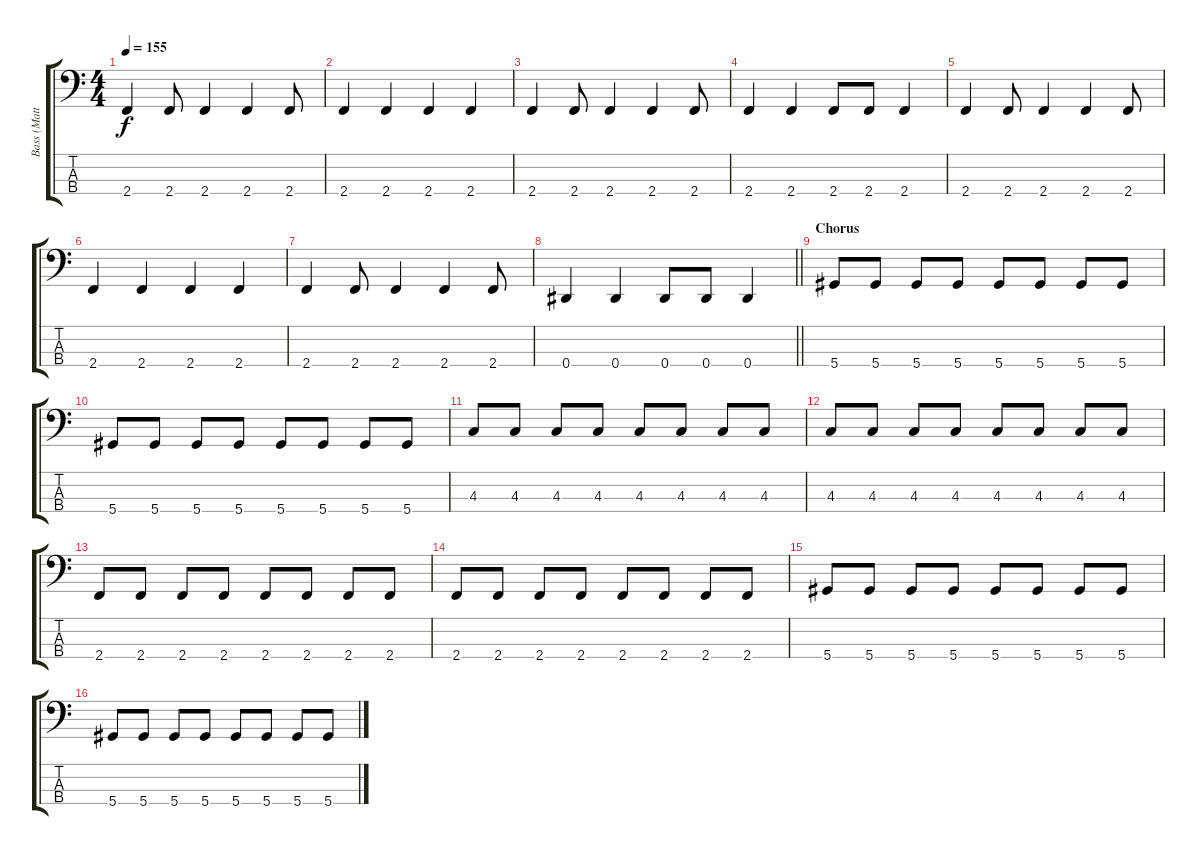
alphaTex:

\track ("Bass (Matt)" "Bass (Matt") {instrument electricbassfinger}
\staff {score tabs}
\tuning (Gb2 Db2 Ab1 Eb1) {hide}
\ts (4 4)
\tempo 155
\clef f4
\ks c
2.4.4{dy f} 2.4.8 2.4.4 2.4.4 2.4.8 |
2.4.4 2.4.4 2.4.4 2.4.4 |
2.4.4 2.4.8 2.4.4 2.4.4 2.4.8 |
2.4.4 2.4.4 2.4.8 2.4.8 2.4.4 |
2.4.4 2.4.8 2.4.4 2.4.4 2.4.8 |
2.4.4 2.4.4 2.4.4 2.4.4 |
2.4.4 2.4.8 2.4.4 2.4.4 2.4.8 |
\barLineRight lightlight
0.4.4 0.4.4 0.4.8 0.4.8 0.4.4 |
\section ("" "Chorus")
5.4.8 5.4.8 5.4.8 5.4.8 5.4.8 5.4.8 5.4.8 5.4.8 |
5.4.8 5.4.8 5.4.8 5.4.8 5.4.8 5.4.8 5.4.8 5.4.8 |
4.3.8 4.3.8 4.3.8 4.3.8 4.3.8 4.3.8 4.3.8 4.3.8 |
4.3.8 4.3.8 4.3.8 4.3.8 4.3.8 4.3.8 4.3.8 4.3.8 |
2.4.8 2.4.8 2.4.8 2.4.8 2.4.8 2.4.8 2.4.8 2.4.8 |
2.4.8 2.4.8 2.4.8 2.4.8 2.4.8 2.4.8 2.4.8 2.4.8 |
5.4.8 5.4.8 5.4.8 5.4.8 5.4.8 5.4.8 5.4.8 5.4.8 |
5.4.8 5.4.8 5.4.8 5.4.8 5.4.8 5.4.8 5.4.8 5.4.8
